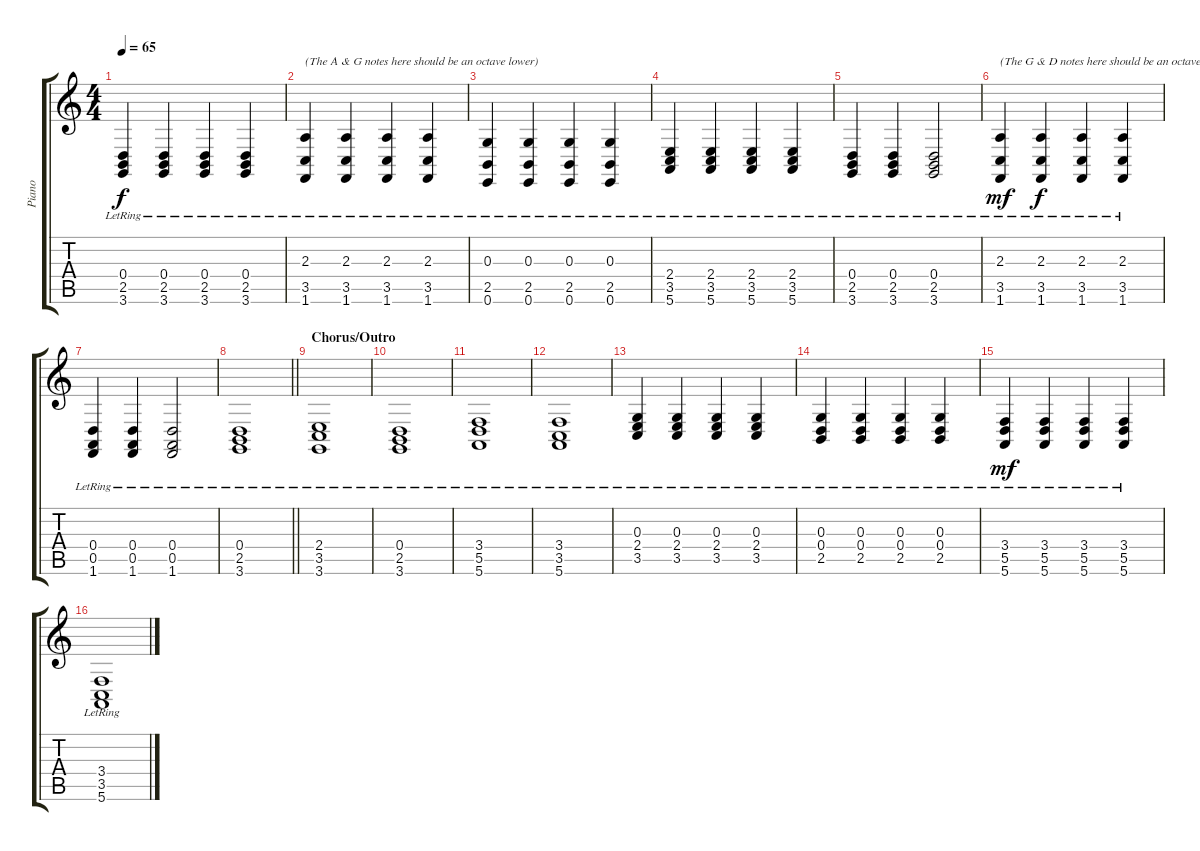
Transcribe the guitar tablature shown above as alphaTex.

\track ("Piano" "Piano") {instrument acousticgrandpiano}
\staff {score tabs}
\tuning (E4 B3 G3 D3 A2 E2) {hide}
\ts (4 4)
\tempo 65
\clef g2
\ks c
(0.4{lr} 2.5{lr} 3.6{lr}).4{dy f} (0.4{lr} 2.5{lr} 3.6{lr}).4 (0.4{lr} 2.5{lr} 3.6{lr}).4 (0.4{lr} 2.5{lr} 3.6{lr}).4 |
(2.3{lr} 3.5{lr} 1.6{lr}).4{txt "(The A & G notes here should be an octave lower)"} (2.3{lr} 3.5{lr} 1.6{lr}).4 (2.3{lr} 3.5{lr} 1.6{lr}).4 (2.3{lr} 3.5{lr} 1.6{lr}).4 |
(0.3{lr} 2.5{lr} 0.6{lr}).4 (0.3{lr} 2.5{lr} 0.6{lr}).4 (0.3{lr} 2.5{lr} 0.6{lr}).4 (0.3{lr} 2.5{lr} 0.6{lr}).4 |
(2.4{lr} 3.5{lr} 5.6{lr}).4 (2.4{lr} 3.5{lr} 5.6{lr}).4 (2.4{lr} 3.5{lr} 5.6{lr}).4 (2.4{lr} 3.5{lr} 5.6{lr}).4 |
(0.4{lr} 2.5{lr} 3.6{lr}).4 (0.4{lr} 2.5{lr} 3.6{lr}).4 (0.4{lr} 2.5{lr} 3.6{lr}).2 |
(2.3{lr} 3.5{lr} 1.6{lr}).4{txt "(The G & D notes here should be an octave lower)" dy mf} (2.3{lr} 3.5{lr} 1.6{lr}).4{dy f} (2.3{lr} 3.5{lr} 1.6{lr}).4 (2.3{lr} 3.5{lr} 1.6{lr}).4 |
(0.4{lr} 0.5{lr} 1.6{lr}).4 (0.4{lr} 0.5{lr} 1.6{lr}).4 (0.4{lr} 0.5{lr} 1.6{lr}).2 |
\barLineRight lightlight
(0.4 2.5 3.6{lr}).1 |
\section ("" "Chorus/Outro")
(2.4 3.5 3.6{lr}).1 |
(0.4{lr} 2.5{lr} 3.6{lr}).1 |
(3.4{lr} 5.5{lr} 5.6{lr}).1 |
(3.4{lr} 3.5{lr} 5.6{lr}).1 |
(0.3 2.4{lr} 3.5{lr}).4 (0.3 2.4{lr} 3.5{lr}).4 (0.3 2.4{lr} 3.5{lr}).4 (0.3 2.4{lr} 3.5{lr}).4 |
(0.3{lr} 0.4{lr} 2.5{lr}).4 (0.3{lr} 0.4{lr} 2.5{lr}).4 (0.3{lr} 0.4{lr} 2.5{lr}).4 (0.3{lr} 0.4{lr} 2.5{lr}).4 |
(3.4{lr} 5.5{lr} 5.6{lr}).4{dy mf} (3.4{lr} 5.5{lr} 5.6{lr}).4 (3.4{lr} 5.5{lr} 5.6{lr}).4 (3.4{lr} 5.5{lr} 5.6{lr}).4 |
(3.4{lr} 3.5{lr} 5.6{lr}).1
